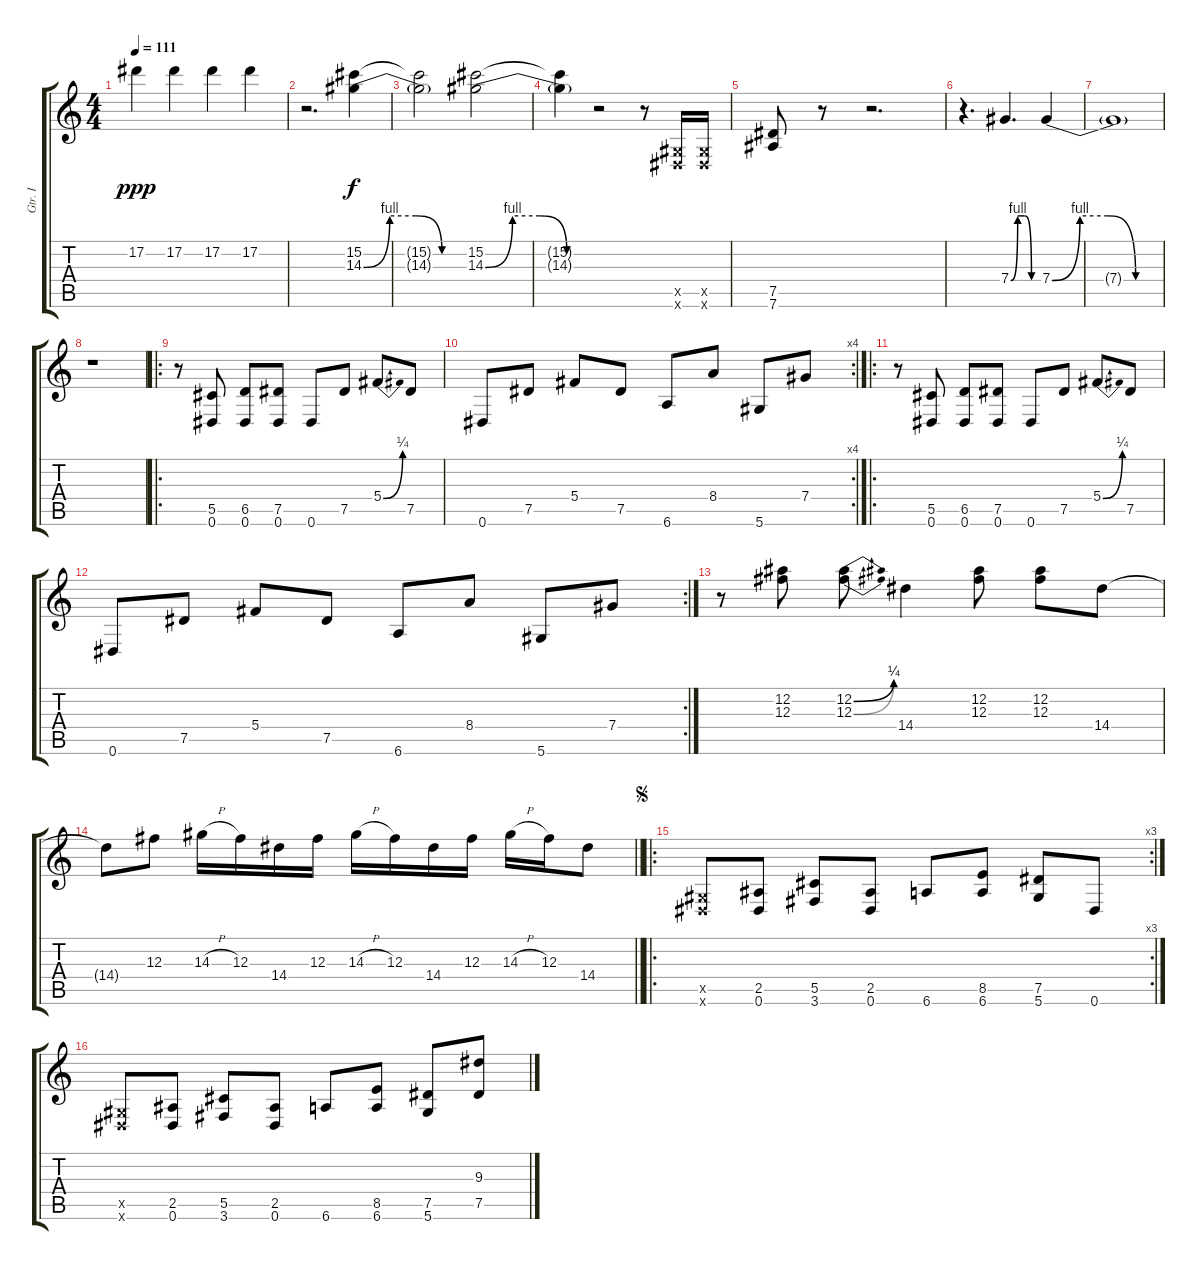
\track ("Gtr. I" "Gtr. I") {instrument distortionguitar}
\staff {score tabs}
\tuning (Eb4 Bb3 Gb3 Db3 Ab2 Eb2) {hide}
\ts (4 4)
\tempo 111
\clef g2
\ks c
17.2.4{dy ppp instrument distortionguitar} 17.2.4 17.2.4 17.2.4 |
r.2{d} (15.2 14.3{be (custom 0 0 15 4 30 4 45 0 60 0)}).4{dy f} |
(15.2{t} 14.3{t}).2 (15.2 14.3{be (custom 0 0 15 4 30 4 45 0 60 0)}).2 |
(15.2{t} 14.3{t}).4 r.2 r.8 (0.5{x} 0.6{x}).16 (0.5{x} 0.6{x}).16 |
(7.5 7.6).8 r.8 r.2{d} |
r.4{d} 7.4{be (custom 0 0 15 4 30 4 45 0 60 0)}.4{d} 7.4{be (custom 0 0 15 4 30 4 45 0 60 0)}.4 |
7.4{t}.1 |
r.1 |
\ro
r.8 (5.5 0.6).8 (6.5 0.6).8 (7.5 0.6).8 0.6.8 7.5.8 5.4{be (bend 0 0 60 1)}.8 7.5.8 |
\rc 4
0.6.8 7.5.8 5.4.8 7.5.8 6.6.8 8.4.8 5.6.8 7.4.8 |
\ro
r.8 (5.5 0.6).8 (6.5 0.6).8 (7.5 0.6).8 0.6.8 7.5.8 5.4{be (bend 0 0 60 1)}.8 7.5.8 |
\rc 2
0.6.8 7.5.8 5.4.8 7.5.8 6.6.8 8.4.8 5.6.8 7.4.8 |
r.8 (12.2 12.3).8 (12.2{be (bend 0 0 60 1)} 12.3{be (bend 0 0 60 1)}).8 14.4.4 (12.2 12.3).8 (12.2 12.3).8 14.4.8 |
\barLineRight lightlight
14.4{t}.8 12.3.8 14.3{h}.16 12.3.16 14.4.16 12.3.16 14.3{h}.16 12.3.16 14.4.16 12.3.16 14.3{h}.16 12.3.16 14.4.8 |
\ro
\rc 3
\jump segno
(0.5{x} 0.6{x}).8 (2.5 0.6).8 (5.5 3.6).8 (2.5 0.6).8 6.6.8 (8.5 6.6).8 (7.5 5.6).8 0.6.8 |
(0.5{x} 0.6{x}).8 (2.5 0.6).8 (5.5 3.6).8 (2.5 0.6).8 6.6.8 (8.5 6.6).8 (7.5 5.6).8 (9.3 7.5).8
